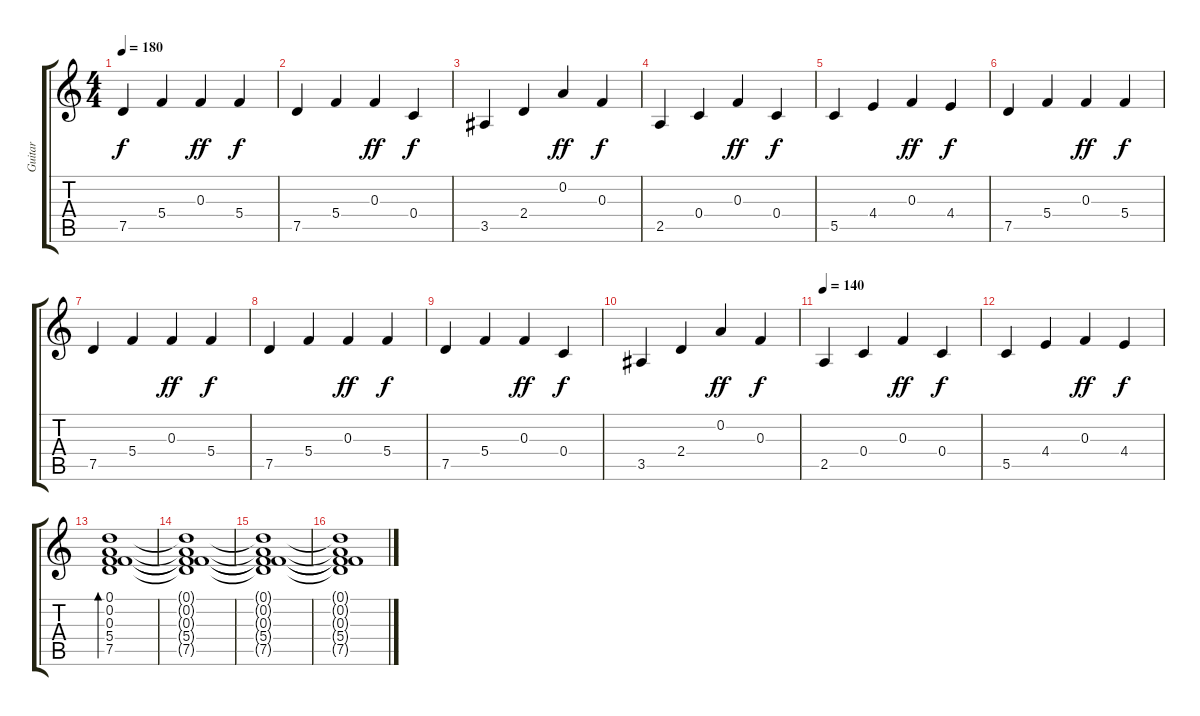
\track ("Guitar" "Guitar") {instrument overdrivenguitar}
\staff {score tabs}
\tuning (D4 A3 F3 C3 G2 D2) {hide}
\ts (4 4)
\tempo 180
\clef g2
\ks c
7.5.4{dy f} 5.4.4 0.3.4{dy ff} 5.4.4{dy f} |
7.5.4 5.4.4 0.3.4{dy ff} 0.4.4{dy f} |
3.5.4{instrument electricguitarjazz} 2.4.4 0.2.4{dy ff} 0.3.4{dy f} |
2.5.4 0.4.4 0.3.4{dy ff} 0.4.4{dy f} |
5.5.4 4.4.4 0.3.4{dy ff} 4.4.4{dy f} |
7.5.4 5.4.4 0.3.4{dy ff} 5.4.4{dy f} |
7.5.4 5.4.4 0.3.4{dy ff} 5.4.4{dy f} |
7.5.4 5.4.4 0.3.4{dy ff} 5.4.4{dy f} |
7.5.4 5.4.4 0.3.4{dy ff} 0.4.4{dy f} |
3.5.4{instrument electricguitarjazz} 2.4.4 0.2.4{dy ff} 0.3.4{dy f} |
\tempo 140
2.5.4 0.4.4 0.3.4{dy ff} 0.4.4{dy f} |
5.5.4 4.4.4 0.3.4{dy ff} 4.4.4{dy f} |
(0.1 0.2 0.3 5.4 7.5).1{bd 120} |
(0.1{t} 0.2{t} 0.3{t} 5.4{t} 7.5{t}).1 |
(0.1{t} 0.2{t} 0.3{t} 5.4{t} 7.5{t}).1 |
(0.1{t} 0.2{t} 0.3{t} 5.4{t} 7.5{t}).1
